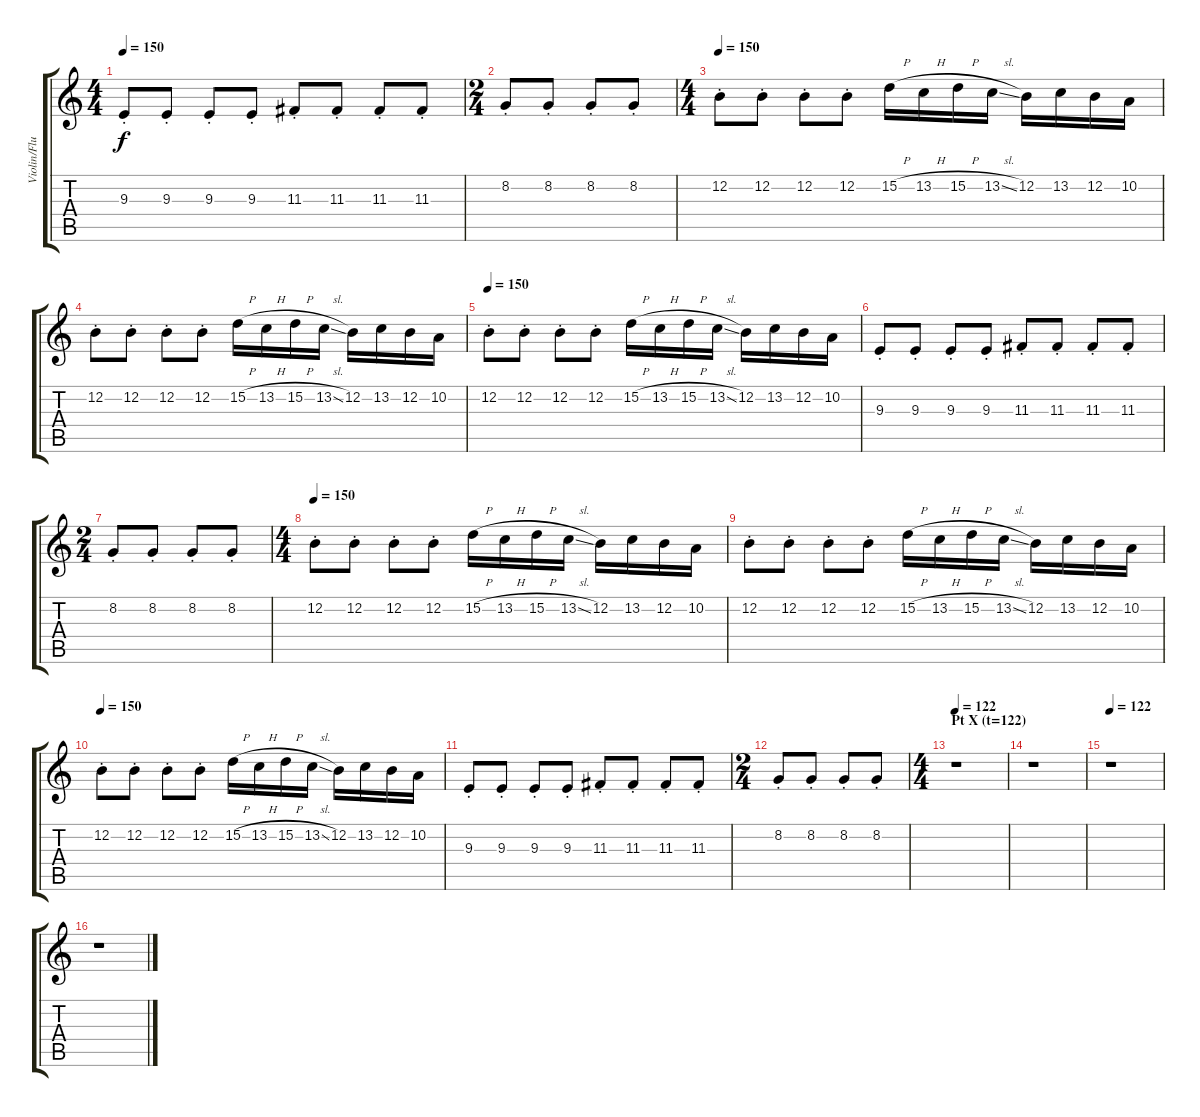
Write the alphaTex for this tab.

\track ("Violin/Flute" "Violin/Flu") {instrument violin}
\staff {score tabs}
\tuning (E4 B3 G3 D3 A2 E2) {hide}
\ts (4 4)
\tempo 150
\clef g2
\ks c
9.3{st}.8{dy f} 9.3{st}.8 9.3{st}.8 9.3{st}.8 11.3{st}.8 11.3{st}.8 11.3{st}.8 11.3{st}.8 |
\ts (2 4)
8.2{st}.8 8.2{st}.8 8.2{st}.8 8.2{st}.8 |
\ts (4 4)
\tempo 150
12.2{st}.8 12.2{st}.8 12.2{st}.8 12.2{st}.8 15.2{h}.16 13.2{h}.16 15.2{h}.16 13.2{sl}.16 12.2.16 13.2.16 12.2.16 10.2.16 |
12.2{st}.8 12.2{st}.8 12.2{st}.8 12.2{st}.8 15.2{h}.16 13.2{h}.16 15.2{h}.16 13.2{sl}.16 12.2.16 13.2.16 12.2.16 10.2.16 |
\tempo 150
12.2{st}.8 12.2{st}.8 12.2{st}.8 12.2{st}.8 15.2{h}.16 13.2{h}.16 15.2{h}.16 13.2{sl}.16 12.2.16 13.2.16 12.2.16 10.2.16 |
9.3{st}.8 9.3{st}.8 9.3{st}.8 9.3{st}.8 11.3{st}.8 11.3{st}.8 11.3{st}.8 11.3{st}.8 |
\ts (2 4)
8.2{st}.8 8.2{st}.8 8.2{st}.8 8.2{st}.8 |
\ts (4 4)
\tempo 150
12.2{st}.8 12.2{st}.8 12.2{st}.8 12.2{st}.8 15.2{h}.16 13.2{h}.16 15.2{h}.16 13.2{sl}.16 12.2.16 13.2.16 12.2.16 10.2.16 |
12.2{st}.8 12.2{st}.8 12.2{st}.8 12.2{st}.8 15.2{h}.16 13.2{h}.16 15.2{h}.16 13.2{sl}.16 12.2.16 13.2.16 12.2.16 10.2.16 |
\tempo 150
12.2{st}.8 12.2{st}.8 12.2{st}.8 12.2{st}.8 15.2{h}.16 13.2{h}.16 15.2{h}.16 13.2{sl}.16 12.2.16 13.2.16 12.2.16 10.2.16 |
9.3{st}.8 9.3{st}.8 9.3{st}.8 9.3{st}.8 11.3{st}.8 11.3{st}.8 11.3{st}.8 11.3{st}.8 |
\ts (2 4)
8.2{st}.8 8.2{st}.8 8.2{st}.8 8.2{st}.8 |
\ts (4 4)
\section ("" "Pt X (t=122)")
\tempo 122
r.1 |
r.1 |
\tempo 122
r.1 |
r.1
